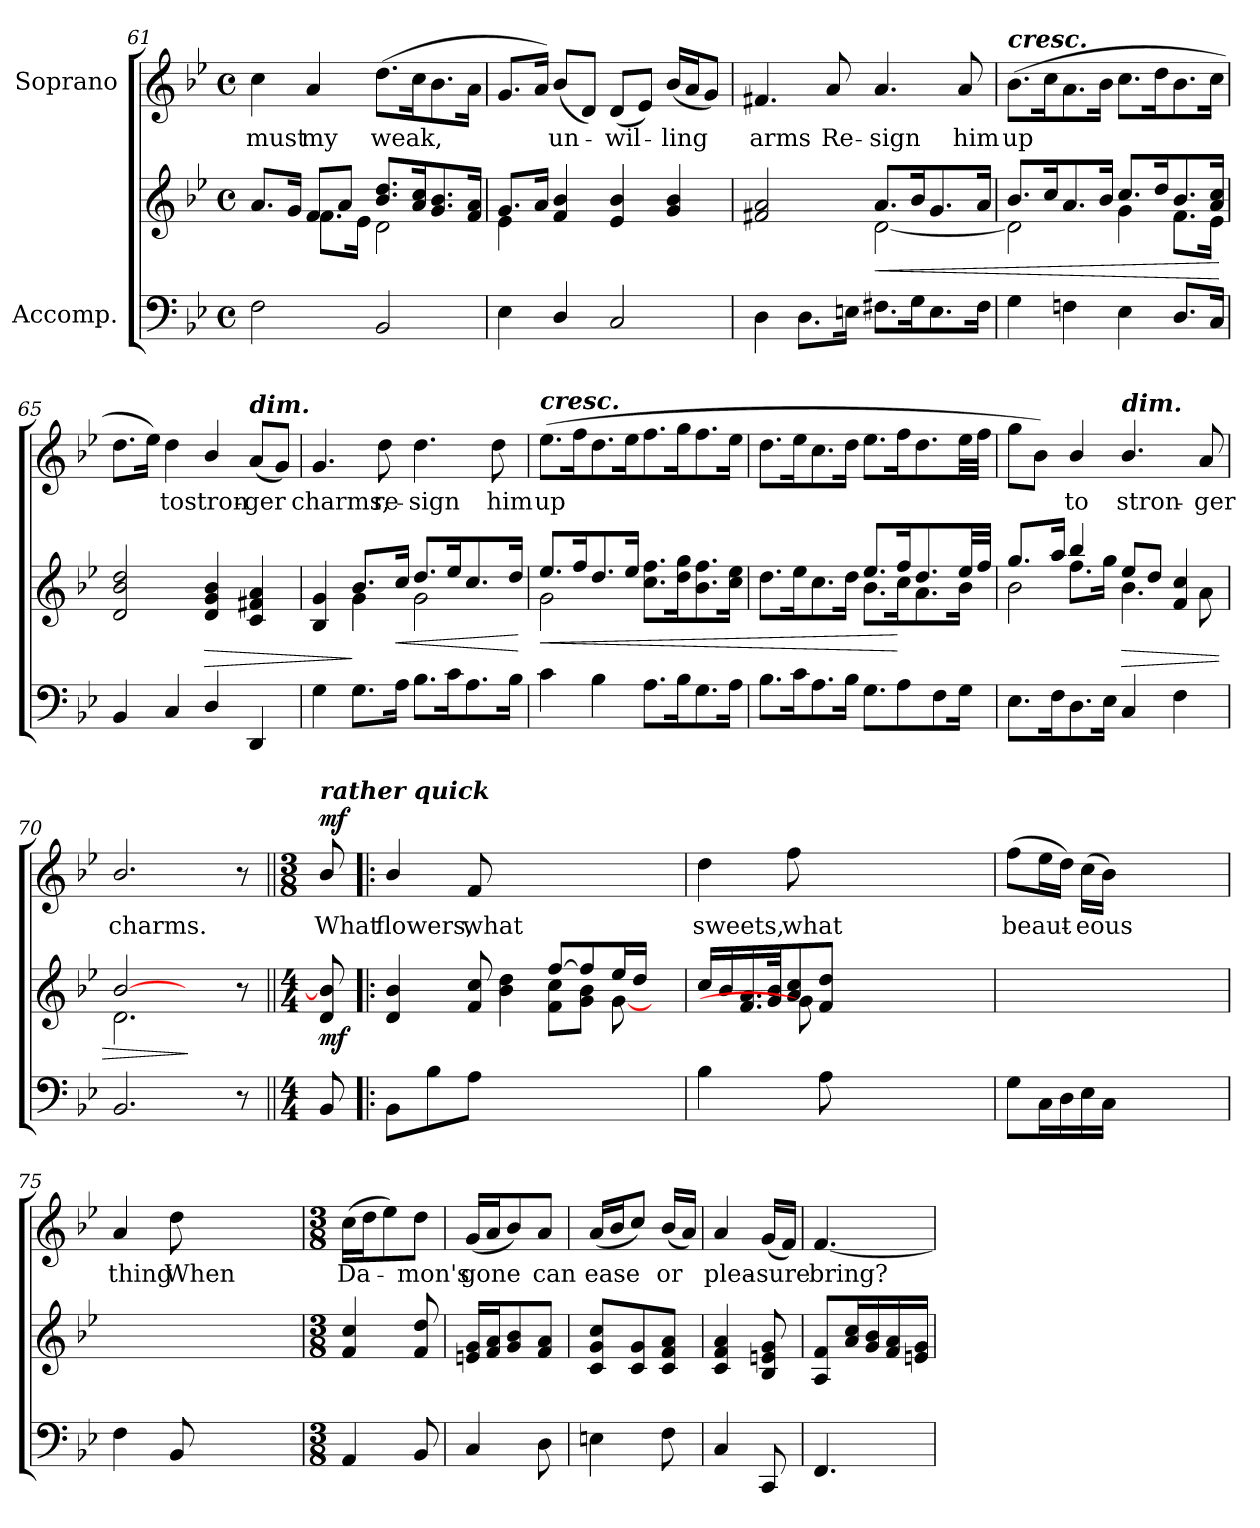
**kern	**kern	**dynam	**kern	**text	**dynam
*part2	*part2	*part2	*part1	*part1	*part1
*staff3	*staff2	*staff2/3	*staff1	*staff1	*staff1
*I"Accomp.	*	*	*I"Soprano	*	*
*clefF4	*clefG2	*	*clefG2	*	*
*k[b-e-]	*k[b-e-]	*	*k[b-e-]	*	*
*B-:	*B-:	*	*B-:	*	*
*M4/4	*M4/4	*	*M4/4	*	*
*met(c)	*met(c)	*	*met(c)	*	*
=61	=61	=61	=61	=61	=61
*^	*^	*	*	*	*
*	*	*	*^	*	*	*	*
!	!	!	!	!	!	!	!LO:LY:b	!
2F\	1ryy	4ryy	8.a/L	1ryy	.	4cc\	must	.
.	.	.	16g/Jk	.	.	.	.	.
!	!	!	!	!	!	!	!LO:LY:b	!
.	.	8f/L	8.f\L	.	.	4a/	my	.
.	.	8a/J	.	.	.	.	.	.
.	.	.	16e-\Jk	.	.	.	.	.
!	!	!	!	!	!	!	!LO:LY:b	!
2BB-/	.	8.b-/ 8.dd/L	2d\	.	.	(>8.dd\L	weak,	.
.	.	16a/ 16cc/K	.	.	.	16cc\K	.	.
.	.	8.g/ 8.b-/	.	.	.	8.b-\	.	.
.	.	16f/ 16a/Jk	.	.	.	16a\Jk	.	.
=62	=62	=62	=62	=62	=62	=62	=62	=62
4E-\	1ryy	8.g/L	4e-\	1ryy	.	8.g/L	.	.
.	.	16a/Jk	.	.	.	16a/Jk)	.	.
!	!	!	!	!	!	!	!LO:LY:b	!
4D/	.	4f/ 4b-/	2.ryy	.	.	(<8b-/L	un-	.
.	.	.	.	.	.	8d/J)	.	.
!	!	!	!	!	!	!	!LO:LY:b	!
2C/	.	4e-/ 4b-/	.	.	.	(<8d/L	wil-	.
.	.	.	.	.	.	8e-/J)	.	.
!	!	!	!	!	!	!	!LO:LY:b	!
.	.	4g/ 4b-/	.	.	.	(<16b-/LL	ling	.
.	.	.	.	.	.	16a/J	.	.
.	.	.	.	.	.	8g/J)	.	.
=63	=63	=63	=63	=63	=63	=63	=63	=63
!	!	!	!	!	!	!	!LO:LY:b	!
4D\	1ryy	2f#X/ 2a/	2ryy	1ryy	.	4.f#X/	arms	.
8.D\L	.	.	.	.	.	.	.	.
!	!	!	!	!	!	!	!LO:LY:b	!
.	.	.	.	.	.	8a/	Re-	.
16En\Jk	.	.	.	.	.	.	.	.
!	!	!	!	!	!LO:HP:b	!	!LO:LY:b	!
8.F#X\L	.	8.a/L	[2d\	.	<	4.a/	-sign	.
16G\K	.	16b-/K	.	.	.	.	.	.
8.E\	.	8.g/	.	.	.	.	.	.
!	!	!	!	!	!	!	!LO:LY:b	!
.	.	.	.	.	.	8a/	him	.
16F#\Jk	.	16a/Jk	.	.	.	.	.	.
*v	*v	*	*	*	*	*	*	*
*	*	*v	*v	*	*	*	*
!!LO:LB:g=z
=64	=64	=64	=64	=64	=64	=64
!	!	!	!	!LO:TX:a:Bi:t=cresc.	!	!
!	!	!	!	!	!LO:LY:b	!
4G\	8.b-/L	2d\]	.	(>8.b-\L	up	.
.	16cc/K	.	.	16cc\K	.	.
4Fni\	8.a/	.	.	8.a\	.	.
.	16b-/Jk	.	.	16b-\Jk	.	.
4E-i\	8.cc/L	4g\	.	8.cc\L	.	.
.	16dd/K	.	.	16dd\K	.	.
8.D/L	8.b-/	8.f\L	.	8.b-\	.	.
16C/Jk	16a/ 16cc/Jk	16e-\Jk	.	16cc\Jk	.	.
*	*v	*v	*	*	*	*
.	.	[	.	.	.
=65	=65	=65	=65	=65	=65
*	*^	*	*	*	*
4BB-/	2d/ 2b-/ 2dd/	1ryy	.	8.dd\L	.	.
.	.	.	.	16ee-\Jk)	.	.
!	!	!	!	!	!LO:LY:b	!
4C/	.	.	.	4dd\	to	.
!	!	!	!LO:HP:b	!	!LO:LY:b	!
4D/	4d/ 4g/ 4b-/	.	>	4b-/	stron-	.
!	!	!	!	!LO:TX:a:Bi:t=dim.	!	!
!	!	!	!	!	!LO:LY:b	!
4DD/	4c/ 4f#X/ 4a/	.	.	(<8a/L	-ger	.
.	.	.	.	8g/J)	.	.
=66	=66	=66	=66	=66	=66	=66
!	!	!	!	!	!LO:LY:b	!
4G\	4B-/ 4g/	4ryy	.	4.g/	charms,	.
8.G\L	8.b-/L	4g\	]	.	.	.
!	!	!	!	!	!LO:LY:b	!
.	.	.	.	8dd\	re-	.
!	!	!	!LO:HP:b	!	!	!
16A\Jk	16cc/Jk	.	<	.	.	.
!	!	!	!	!	!LO:LY:b	!
8.B-\L	8.dd/L	2g\	.	4.dd\	-sign	.
16c\K	16ee-/K	.	.	.	.	.
8.A\	8.cc/	.	.	.	.	.
!	!	!	!	!	!LO:LY:b	!
.	.	.	.	8dd\	him	.
16B-\Jk	16dd/Jk	.	.	.	.	.
*	*v	*v	*	*	*	*
.	.	[	.	.	.
=67	=67	=67	=67	=67	=67
!	!	!	!LO:TX:a:Bi:t=cresc.	!	!
!	!	!LO:HP:b	!	!LO:LY:b	!
*	*^	*	*	*	*
4c\	8.ee-/L	2g\	<	(>8.ee-\L	up	.
.	16ff/K	.	.	16ff\K	.	.
4B-\	8.dd/	.	.	8.dd\	.	.
.	16ee-/Jk	.	.	16ee-\K	.	.
8.A\L	8.cc\ 8.ff\L	2ryy	.	8.ff\	.	.
16B-\K	16dd\ 16gg\K	.	.	16gg\K	.	.
8.G\	8.b-\ 8.ff\	.	.	8.ff\	.	.
16A\Jk	16cc\ 16ee-\Jk	.	.	16ee-\Jk	.	.
=68	=68	=68	=68	=68	=68	=68
8.B-\L	8.dd\L	2ryy	.	8.dd\L	.	.
16c\K	16ee-\K	.	.	16ee-\K	.	.
8.A\	8.cc\	.	.	8.cc\	.	.
16B-\Jk	16dd\Jk	.	.	16dd\Jk	.	.
8.G\L	8.ee-/L	8.b-\L	.	8.ee-\L	.	.
8A\	16ff/K	16cc\K	[	16ff\K	.	.
.	8.dd/	8.a\	.	8.dd\	.	.
8F\	.	.	.	.	.	.
16G\Jk	32ee-/LL	16b-\Jk	.	32ee-\LL	.	.
.	32ff/JJJ	.	.	32ff\JJJ	.	.
!!LO:PB:g=z
=69	=69	=69	=69	=69	=69	=69
*	*	*^	*	*	*	*
8.E-\L	4ryy	2b-\	8.gg/L	.	8gg\L	.	.
.	.	.	.	.	8b-\J)	.	.
16F\K	.	.	16aa/Jk	.	.	.	.
!	!	!	!	!	!	!LO:LY:b	!
8.D\	4bb-/	.	8.ff\L	.	4b-/	to	.
16E-\Jk	.	.	16gg\Jk	.	.	.	.
!	!	!	!	!	!LO:TX:a:Bi:t=dim.	!	!
!	!	!	!	!LO:HP:b	!	!LO:LY:b	!
4C/	8ee-/L	4.b-\	2ryy	>	4.b-/	stron-	.
.	8dd/J	.	.	.	.	.	.
4F\	4f/ 4cc/	.	.	.	.	.	.
!	!	!	!	!	!	!LO:LY:b	!
.	.	8a\	.	.	8a/	-ger	.
=70	=70	=70	=70	=70	=70	=70	=70
!	!	!	!	!	!	!LO:LY:b	!
2.BB-/	[2b-/	2.d\	2ryy	.	2.b-/	charms.	.
.	4ryy	.	4ryy	]	.	.	.
8r	8r	8ryy	8ryy	.	8r	.	.
=71||	=71||	=71||	=71||	=71||	=71||	=71||	=71||
*M4/4	*M4/4	*	*	*	*M3/8	*	*
*	*	*	*	*	*MM60	*	*
!	!	!	!	!	!LO:TX:a:Bi:t=rather quick	!	!
!	!	!	!	!LO:DY:b	!	!LO:LY:b	!LO:DY:b
8BB-/	8d/ 8b-/]	8ryy	8ryy	mf	8b-/	What	mf
=72!|:	=72!|:	=72!|:	=72!|:	=72!|:	=72!|:	=72!|:	=72!|:
!	!	!	!	!	!	!LO:LY:b	!
8BB-\L	4d/ 4b-/	4ryy	1ryy	.	4b-/	flowers,	.
8B-\	.	.	.	.	.	.	.
!	!	!	!	!	!	!LO:LY:b	!
8A\J	8f/ 8cc/	8ryy	.	.	8f/	what	.
2ryy	4b-\ 4dd\	4ryy	.	.	2.ryy	.	.
.	[8ff/L	8f\ 8cc\L	.	.	.	.	.
.	8ff/]	8g\ 8b-\J	.	.	.	.	.
8ryy	16ee-/L	[8g\	.	.	.	.	.
.	16dd/JJ	.	.	.	.	.	.
8ryy	8ryy	8ryy	8ryy	.	.	.	.
=73	=73	=73	=73	=73	=73	=73	=73
!	!	!	!	!	!	!LO:LY:b	!
4B-\	16cc/LL	4ryy	1ryy	.	4dd\	sweets,	.
.	16b-/	.	.	.	.	.	.
.	16.f/ 16.a/	.	.	.	.	.	.
.	32g/ 32b-/JK	.	.	.	.	.	.
!	!	!	!	!	!	!LO:LY:b	!
8ryy	8a/ 8cc/	8g\]	.	.	8ff\	what	.
8A\	8f/ 8dd/J	8ryy	.	.	2ryy	.	.
2ryy	2ryy	8ryy	.	.	.	.	.
.	.	2ryy	.	.	.	.	.
.	.	.	.	.	8ryy	.	.
8ryy	8ryy	.	8ryy	.	8ryy	.	.
=74	=74	=74	=74	=74	=74	=74	=74
!	!	!	!	!	!	!LO:LY:b	!
*	*	*v	*v	*	*	*	*
8G\L	1ryy	1ryy	.	(>8ff\L	beaut-	.
16C\L	.	.	.	16ee-\L	.	.
16D\	.	.	.	16dd\JJ)	.	.
!	!	!	!	!	!LO:LY:b	!
16E-\	.	.	.	(>16cc\LL	eous	.
16C\JJ	.	.	.	16b-\JJ)	.	.
2ryy	.	.	.	2ryy	.	.
8ryy	.	.	.	8ryy	.	.
=75	=75	=75	=75	=75	=75	=75
!	!	!	!	!	!LO:LY:b	!
4F\	1ryy	1ryy	.	4a/	thing	.
!	!	!	!	!	!LO:LY:b	!
8BB-/	.	.	.	8dd\	When	.
2ryy	.	.	.	2ryy	.	.
8ryy	.	.	.	8ryy	.	.
!!LO:LB:g=z
=76	=76	=76	=76	=76	=76	=76
*M3/8	*M3/8	*	*	*M3/8	*	*
*	*	*	*	*MM60	*	*
!	!	!	!	!	!LO:LY:b	!
4AA/	4f/ 4cc/	4ryy	.	(>16cc\LL	Da-	.
.	.	.	.	16dd\J	.	.
.	.	.	.	8ee-\)	.	.
!	!	!	!	!	!LO:LY:b	!
8BB-/	8f/ 8dd/	8ryy	.	8dd\J	mon's	.
=77	=77	=77	=77	=77	=77	=77
!	!	!	!	!	!LO:LY:b	!
4C/	16en/ 16g/LL	4ryy	.	(<16g/LL	gone	.
.	16f/ 16a/J	.	.	16a/J	.	.
.	8g/ 8b-/	.	.	8b-/)	.	.
!	!	!	!	!	!LO:LY:b	!
8D\	8f/ 8a/J	8ryy	.	8a/J	can	.
=78	=78	=78	=78	=78	=78	=78
!	!	!	!	!	!LO:LY:b	!
4En\	8c/ 8g/ 8cc/L	4ryy	.	(<16a/LL	ease	.
.	.	.	.	16b-/J	.	.
.	8c/ 8g/	.	.	8cc/J)	.	.
!	!	!	!	!	!LO:LY:b	!
8F\	8c/ 8f/ 8a/J	8ryy	.	(<16b-/LL	or	.
.	.	.	.	16a/JJ)	.	.
=79	=79	=79	=79	=79	=79	=79
!	!	!	!	!	!LO:LY:b	!
4C/	4c/ 4f/ 4a/	4ryy	.	4a/	plea-	.
!	!	!	!	!	!LO:LY:b	!
8CC/	8B-/ 8en/ 8g/	8ryy	.	(<16g/LL	-sure	.
.	.	.	.	16f/JJ)	.	.
=80	=80	=80	=80	=80	=80	=80
!	!	!	!	!	!LO:LY:b	!
4.FF/	8A/ 8f/L	4ryy	.	[4.f/	bring?	.
.	16a/ 16cc/L	.	.	.	.	.
.	16g/ 16b-/	.	.	.	.	.
.	16f/ 16a/	8ryy	.	.	.	.
.	16en/ 16g/JJ	.	.	.	.	.
*	*v	*v	*	*	*	*
=	=	=	=	=	=
*-	*-	*-	*-	*-	*-
